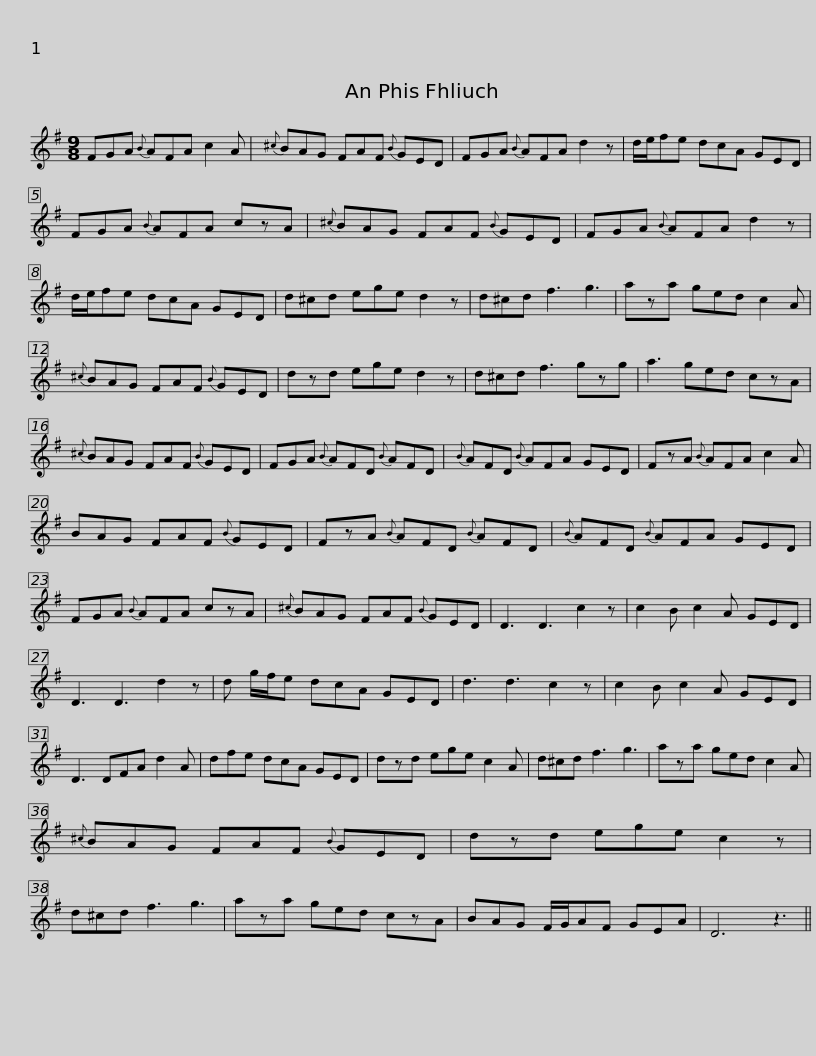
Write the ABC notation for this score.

X:1
L:1/8
M:9/8
I:linebreak $
K:G
V:1 treble
V:1
 FGA{B} AFA c2 A |{^c} BAG FAF{B} GED | FGA{B} AFA d2 z | d/e/fe dcA GED |$ FGA{B} AFA czA | %5
{^c} BAG FAF{B} GED | FGA{B} AFA d2 z | d/e/fe dcA GED |$ d^cd ege d2 z | d^cd f3 g3 | %10
 aza ged c2 A |{^c} BAG FAF{B} GED | dzd ege d2 z |$ d^cd f3 gzg | a3 ged czA | %15
{^c} BAG FAF{B} GED | FGA{B} AFD{B} AFD |${B} AFD{B} AFA GED | FzA{B} AFA c2 A | BAG FAF{B} GED | %20
 FzA{B} AFD{B} AFD |${B} AFD{B} AFA GED | FGA{B} AFA czA |{^c} BAG FAF{B} GED | D3 D3 c2 z | %25
 c2 B c2 A GED |$ D3 D3 d2 z | d g/f/e dcA GED | d3 d3 c2 z | c2 B c2 A GED | %30
 D3 DFA d2 A | dfe dcA GED |$ dzd ege c2 A | d^cd f3 g3 | aza ged c2 A | %35
{^c} BAG FAF{B} GED | dzd ege c2 z |$ d^cd f3 g3 | aza ged czA | BAG F/G/AF GEA | %40
 D6 z3 || %41
